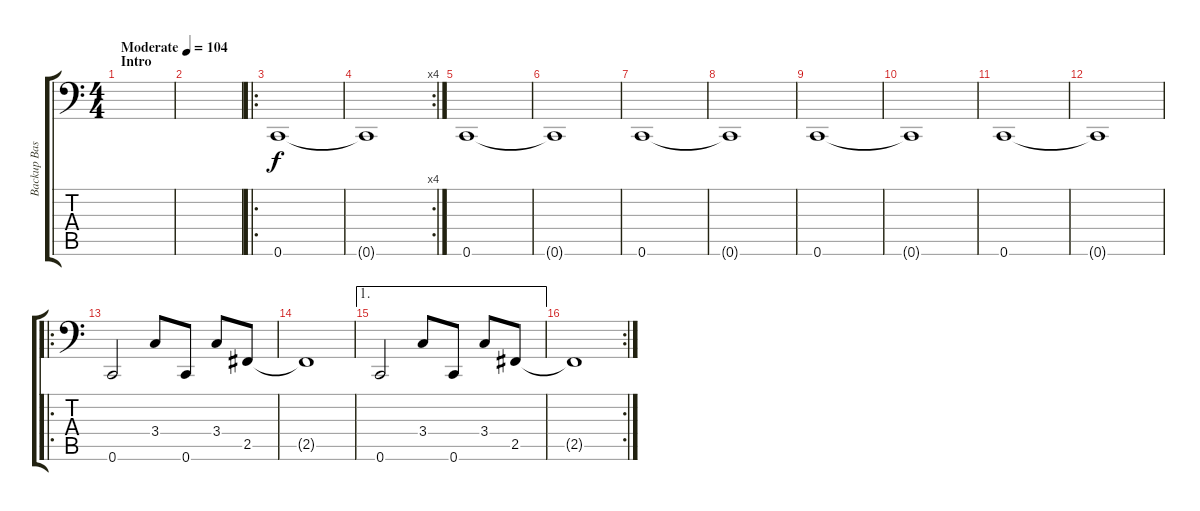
\track ("Backup Bass" "Backup Bas") {instrument electricbassfinger}
\staff {score tabs}
\tuning (C3 G2 D2 A1 E1 C1) {hide}
\ts (4 4)
\section ("" "Intro")
\tempo (104 "Moderate")
\clef f4
\ks c
|
|
\ro
0.6.1{balance 8} |
\rc 4
0.6{t}.1 |
0.6.1{balance 3} |
0.6{t}.1 |
0.6.1 |
0.6{t}.1 |
0.6.1 |
0.6{t}.1 |
0.6.1 |
0.6{t}.1 |
\ro
0.6.2 3.4.8 0.6.8 3.4.8 2.5.8 |
2.5{t}.1 |
\ae 1
0.6.2 3.4.8 0.6.8 3.4.8 2.5.8 |
\rc 2
2.5{t}.1
